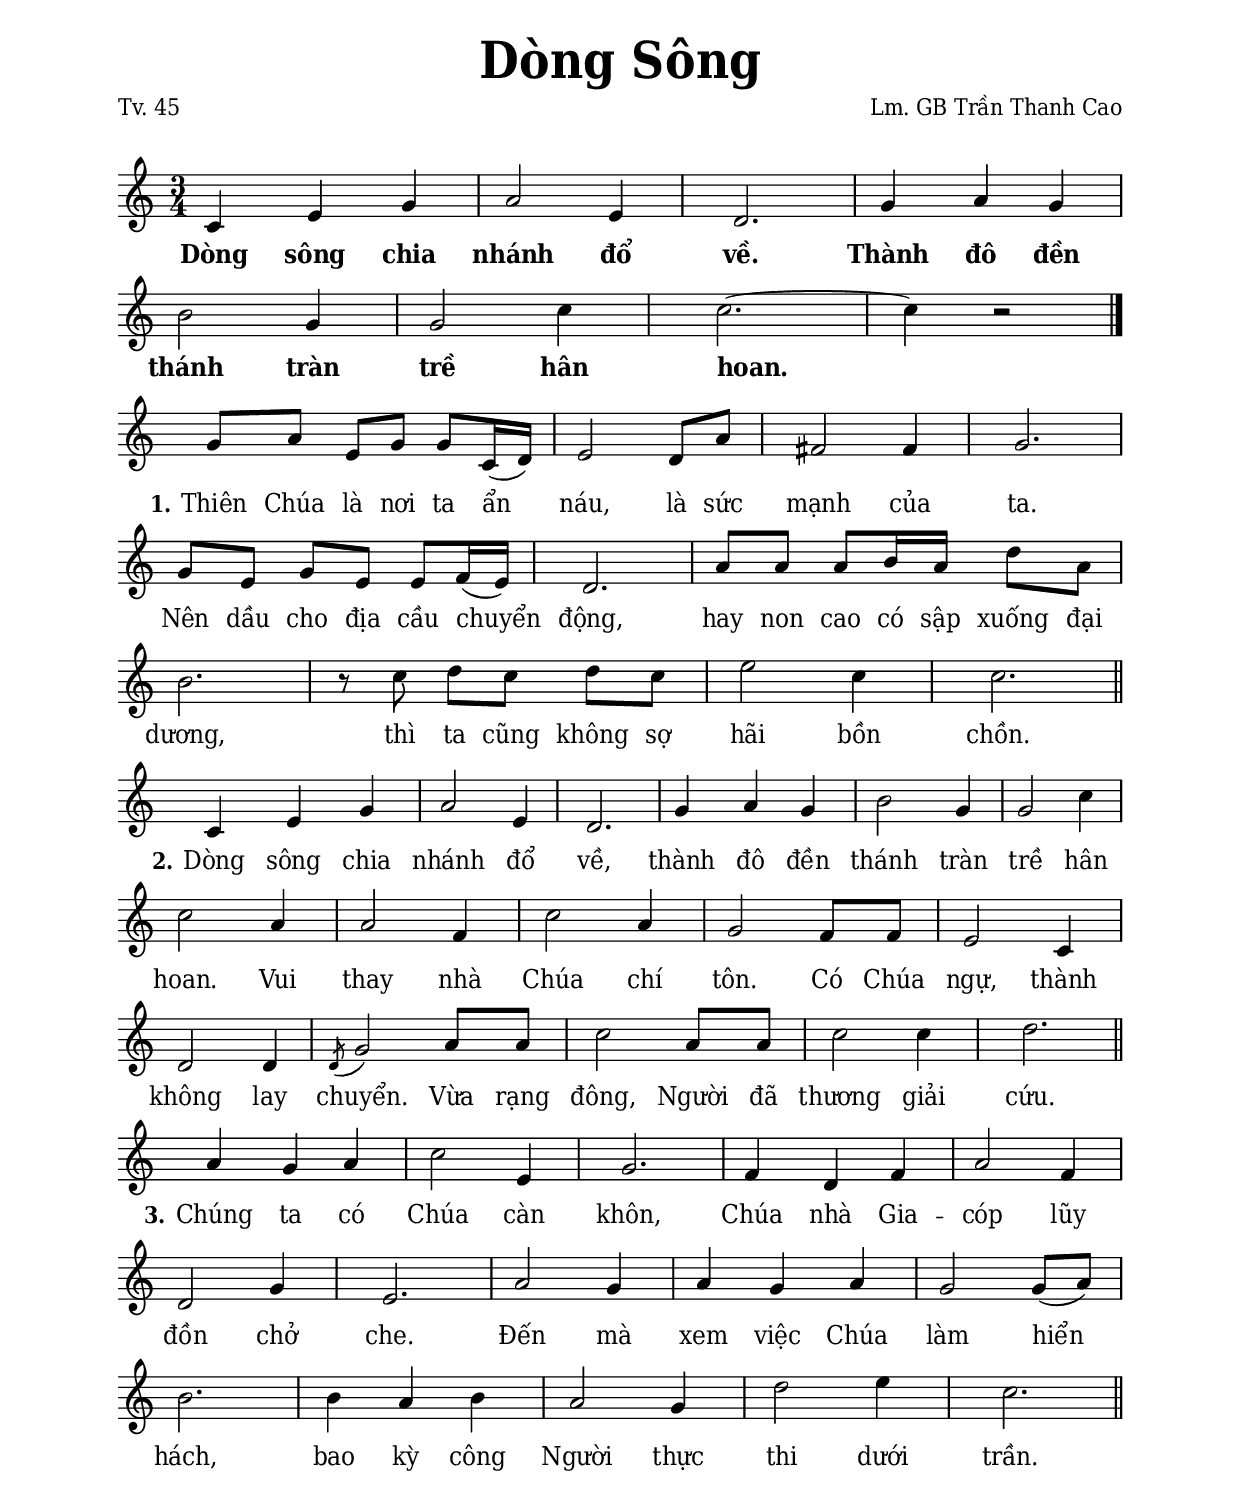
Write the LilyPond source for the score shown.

% Cài đặt chung
\version "2.22.1"
\include "english.ly"

\header {
  title = \markup { \fontsize #3 "Dòng Sông" }
  poet = "Tv. 45"
  composer = "Lm. GB Trần Thanh Cao"
  arranger = " "
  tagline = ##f
}

% Nhạc điệp khúc
nhacDiepKhucSop = \relative c' {
  c4 e g |
  a2 e4 |
  d2. |
  g4 a g |
  b2 g4 |
  g2 c4 |
  c2. ~ |
  c4 r2 \bar "|."
}

% Nhạc phiên khúc
nhacPhienKhucMot = \relative c'' {
  g8 a e g g c,16( d) |
  e2 d8 a' |
  fs2 fs4 |
  g2. |
  g8 e g e e f16( e) |
  d2. |
  a'8 a a b16 a d8 a |
  b2. |
  r8 c d c d c |
  e2 c4 |
  c2. \bar "||"
}

nhacPhienKhucHai = \relative c' {
  c4 e g |
  a2 e4 |
  d2. |
  g4 a g |
  b2 g4 |
  g2 c4 |
  c2 a4 |
  a2 f4 |
  c'2 a4 |
  g2 f8 f |
  e2 c4 |
  d2 d4 |
  \acciaccatura d8 g2 a8 a |
  c2 a8 a |
  c2 c4 |
  d2. \bar "||"
}

nhacPhienKhucBa = \relative c'' {
  a4 g a |
  c2 e,4 |
  g2. |
  f4 d f |
  a2 f4 |
  d2 g4 |
  e2. |
  a2 g4 |
  a g a |
  g2 g8( a) |
  b2. |
  b4 a b |
  a2 g4 |
  d'2 e4 |
  c2. \bar "||"
}

% Lời điệp khúc
loiDiepKhuc = \lyricmode {
  Dòng sông chia nhánh đổ về.
  Thành đô đền thánh tràn trề hân hoan.
}

% Lời phiên khúc
loiPhienKhucMot = \lyricmode {
  \set stanza = #"1."
  Thiên Chúa là nơi ta ẩn náu, là sức mạnh của ta.
  Nên dầu cho địa cầu chuyển động,
  hay non cao có sập xuống đại dương,
  thì ta cũng không sợ hãi bồn chồn.
}

loiPhienKhucHai = \lyricmode {
  \set stanza = #"2."
  Dòng sông chia nhánh đổ về,
  thành đô đền thánh tràn trề hân hoan.
  Vui thay nhà Chúa chí tôn.
  Có Chúa ngự, thành không lay chuyển.
  Vừa rạng đông, Người đã thương giải cứu.
}

loiPhienKhucBa = \lyricmode {
  \set stanza = #"3."
  Chúng ta có Chúa càn khôn,
  Chúa nhà Gia -- cóp lũy đồn chở che.
  Đến mà xem việc Chúa làm hiển hách,
  bao kỳ công Người thực thi dưới trần.
}


% Dàn trang
\paper {
  #(set-paper-size "a4")
  top-margin = 20\mm
  bottom-margin = 20\mm
  left-margin = 20\mm
  right-margin = 20\mm
  indent = #0
  #(define fonts
    (make-pango-font-tree
      "Deja Vu Serif Condensed"
      "Deja Vu Serif Condensed"
      "Deja Vu Serif Condensed"
      (/ 20 20)))
  page-count = #1
  system-system-spacing = #'((basic-distance . 11.5)
                             (minimum-distance . 11.5)
                             (padding . 1))
  score-system-spacing = #'((basic-distance . 11.5)
                             (minimum-distance . 11.5)
                             (padding . 1))
}

TongNhip = {
  \key c \major \time 3/4
  \set Timing.beamExceptions = #'()
  \set Timing.baseMoment = #(ly:make-moment 1/4)
  \set Timing.beatStructure = #'(1 1 1)
}

\score {
  \new ChoirStaff <<
    \new Staff = diepKhuc \with {
        \consists "Merge_rests_engraver"
        %\magnifyStaff #(magstep +1)
      }
      <<
      \new Voice = beSop {
        \key c \major \time 3/4 \nhacDiepKhucSop
      }
    >>
    \new Lyrics \with {
          \override VerticalAxisGroup.
            nonstaff-relatedstaff-spacing.padding = #1
          \override VerticalAxisGroup.
            nonstaff-unrelatedstaff-spacing.padding = #1
        }
        \lyricsto beSop \loiDiepKhuc
  >>
  \layout {
    \override Lyrics.LyricText.font-series = #'bold
    %\override Lyrics.LyricText.font-size = #+2
    \override Lyrics.LyricSpace.minimum-distance = #3.5
    \override Score.BarNumber.break-visibility = ##(#f #f #f)
    \override Score.SpacingSpanner.uniform-stretching = ##t
  }
}

\score {
  \new ChoirStaff <<
    \new Staff = phienKhuc \with {
        %\magnifyStaff #(magstep +1)
      }
      <<
      \new Voice = beSop {
        \TongNhip \nhacPhienKhucMot
      }
    >>
    \new Lyrics \with {
          \override VerticalAxisGroup.
            nonstaff-relatedstaff-spacing.padding = #1
          \override VerticalAxisGroup.
            nonstaff-unrelatedstaff-spacing.padding = #1
        }
        \lyricsto beSop \loiPhienKhucMot
  >>
  \layout {
    \override Staff.TimeSignature.transparent = ##t
    %\override Lyrics.LyricText.font-size = #+2
    \override Lyrics.LyricSpace.minimum-distance = #1.6
    \override Score.BarNumber.break-visibility = ##(#f #f #f)
    \override Score.SpacingSpanner.uniform-stretching = ##t
  }
}

\score {
  \new ChoirStaff <<
    \new Staff = phienKhuc \with {
        %\magnifyStaff #(magstep +1)
      }
      <<
      \new Voice = beSop {
        \TongNhip \nhacPhienKhucHai
      }
    >>
    \new Lyrics \with {
          \override VerticalAxisGroup.
            nonstaff-relatedstaff-spacing.padding = #1
          \override VerticalAxisGroup.
            nonstaff-unrelatedstaff-spacing.padding = #1
        }
        \lyricsto beSop \loiPhienKhucHai
  >>
  \layout {
    \override Staff.TimeSignature.transparent = ##t
    %\override Lyrics.LyricText.font-size = #+2
    \override Lyrics.LyricSpace.minimum-distance = #2.0
    \override Score.BarNumber.break-visibility = ##(#f #f #f)
    \override Score.SpacingSpanner.uniform-stretching = ##t
  }
}

\score {
  \new ChoirStaff <<
    \new Staff = phienKhuc \with {
        %\magnifyStaff #(magstep +1)
      }
      <<
      \new Voice = beSop {
        \TongNhip \nhacPhienKhucBa
      }
    >>
    \new Lyrics \with {
          \override VerticalAxisGroup.
            nonstaff-relatedstaff-spacing.padding = #1.2
          \override VerticalAxisGroup.
            nonstaff-unrelatedstaff-spacing.padding = #1
        }
        \lyricsto beSop \loiPhienKhucBa
  >>
  \layout {
    \override Staff.TimeSignature.transparent = ##t
    %\override Lyrics.LyricText.font-size = #+2
    \override Lyrics.LyricSpace.minimum-distance = #2.5
    \override Score.BarNumber.break-visibility = ##(#f #f #f)
    \override Score.SpacingSpanner.uniform-stretching = ##t
  }
}
